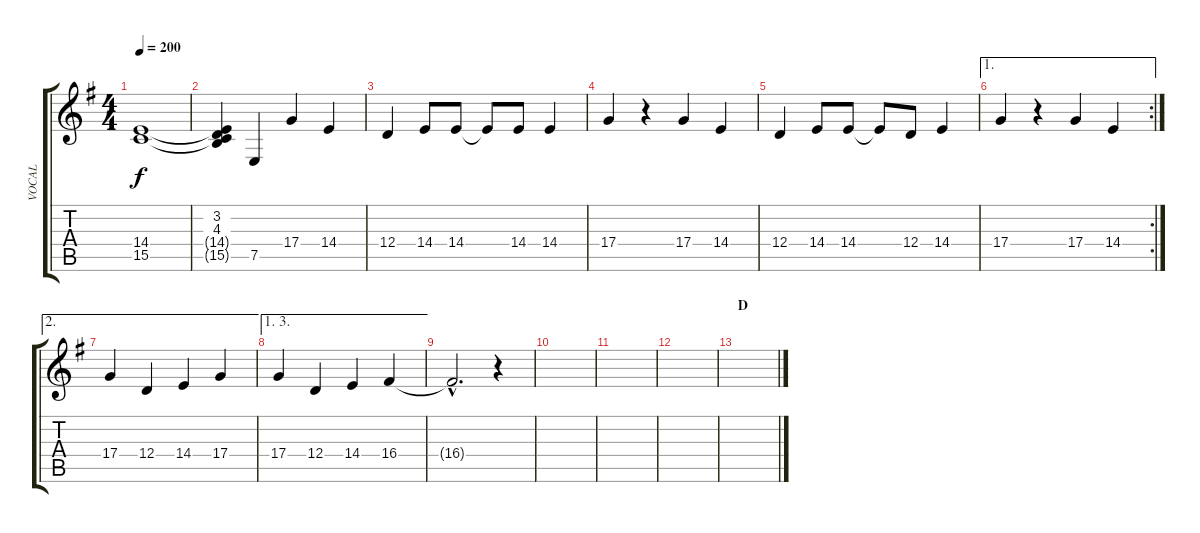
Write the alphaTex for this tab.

\track ("VOCAL" "VOCAL") {instrument englishhorn}
\staff {score tabs}
\tuning (E4 B3 G3 D3 A2 E2) {hide}
\ts (4 4)
\tempo 200
\clef g2
\ks eminor
(14.4 15.5).1{dy f} |
(3.2 4.3 14.4{t} 15.5{t}).4 7.5.4 17.4.4 14.4.4 |
12.4.4 14.4.8 14.4.8 14.4{t}.8 14.4.8 14.4.4 |
17.4.4 r.4 17.4.4 14.4.4 |
12.4.4 14.4.8 14.4.8 14.4{t}.8 12.4.8 14.4.4 |
\ae 1
\rc 2
17.4.4 r.4 17.4.4 14.4.4 |
\ae 2
17.4.4 12.4.4 14.4.4 17.4.4 |
\ae (1 3)
17.4.4 12.4.4 14.4.4 16.4.4 |
16.4{hac t}.2{d} r.4 |
|
|
|
\section ("" "D")
